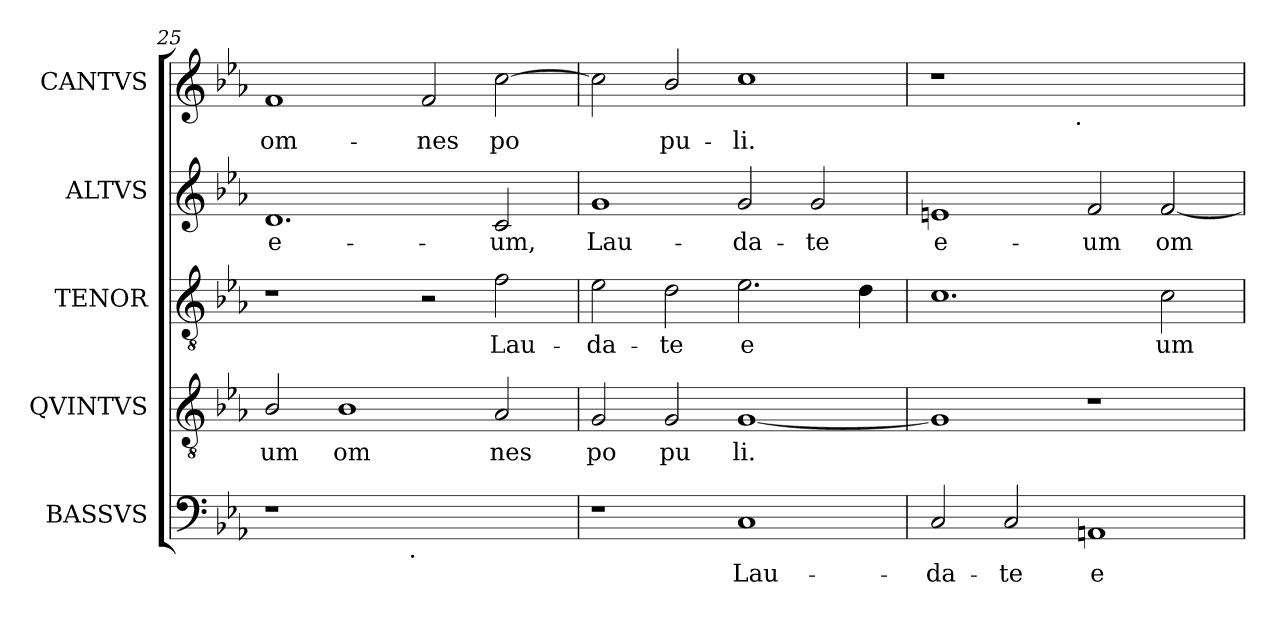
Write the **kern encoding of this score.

**kern	**text	**kern	**text	**kern	**text	**kern	**text	**kern	**text
*part5	*part5	*part4	*part4	*part3	*part3	*part2	*part2	*part1	*part1
*staff5	*staff5	*staff4	*staff4	*staff3	*staff3	*staff2	*staff2	*staff1	*staff1
*I"BASSVS	*	*I"QVINTVS	*	*I"TENOR	*	*I"ALTVS	*	*I"CANTVS	*
*clefF4	*	*clefGv2	*	*clefGv2	*	*clefG2	*	*clefG2	*
*k[b-e-a-]	*	*k[b-e-a-]	*	*k[b-e-a-]	*	*k[b-e-a-]	*	*k[b-e-a-]	*
*E-:	*	*E-:	*	*E-:	*	*E-:	*	*E-:	*
=25	=25	=25	=25	=25	=25	=25	=25	=25	=25
!	!	!	!LO:LY:b:cj	!	!	!	!LO:LY:b:cj	!	!LO:LY:b:cj
*^	*	*	*	*	*	*	*	*	*
1r	2ryy	.	2B-/	um	1r	.	1.d	e-	1f	om-
!	!	!	!	!LO:LY:b:cj	!	!	!	!	!	!
.	4...ryy	.	1B-	om	.	.	.	.	.	.
!	!LO:TX:b:t=.	!	!	!	!	!	!	!	!	!
.	1ryy	.	.	.	.	.	.	.	.	.
!	!	!	!	!	!	!	!	!	!	!LO:LY:b:cj
1ryy	.	.	.	.	2r	.	.	.	2f/	-nes
!	!	!	!	!LO:LY:b:cj	!	!LO:LY:b:cj	!	!LO:LY:b:cj	!	!LO:LY:b:cj
.	.	.	2A-/	nes	2f\	Lau-	2c/	-um,	[>2cc\	po-
.	32ryy	.	.	.	.	.	.	.	.	.
=26	=26	=26	=26	=26	=26	=26	=26	=26	=26	=26
!	!	!	!	!LO:LY:b:cj	!	!LO:LY:b:cj	!	!LO:LY:b:cj	!	!LO:LY:b:cj
*v	*v	*	*	*	*	*	*	*	*	*
1r	.	2G/	po	2e-\	-da-	1g	Lau-	2cc\]	--
!	!	!	!LO:LY:b:cj	!	!LO:LY:b:cj	!	!	!	!LO:LY:b:cj
.	.	2G/	pu	2d\	-te	.	.	2b-/	-pu-
!	!LO:LY:b:cj	!	!LO:LY:b:cj	!	!LO:LY:b:cj	!	!LO:LY:b:cj	!	!LO:LY:b:cj
1C	Lau-	[<1G	li.	2.e-\	e-	2g/	-da-	1cc	-li.
!	!	!	!	!	!	!	!LO:LY:b:cj	!	!
.	.	.	.	.	.	2g/	-te	.	.
!	!	!	!	!	!LO:LY:b:cj	!	!	!	!
.	.	.	.	4d\	--	.	.	.	.
=27	=27	=27	=27	=27	=27	=27	=27	=27	=27
!	!LO:LY:b:cj	!	!LO:LY:b:cj	!	!LO:LY:b:cj	!	!LO:LY:b:cj	!	!
*	*	*	*	*	*	*	*	*^	*
2C/	-da-	1G]	.	1.c	--	1en	e-	1r	2ryy	.
!	!LO:LY:b:cj	!	!	!	!	!	!	!	!	!
2C/	-te	.	.	.	.	.	.	.	4...ryy	.
!	!	!	!	!	!	!	!	!	!LO:TX:b:t=.	!
.	.	.	.	.	.	.	.	.	1ryy	.
!	!LO:LY:b:cj	!	!	!	!	!	!LO:LY:b:cj	!	!	!
1AAn	e-	1r	.	.	.	2f/	-um	1ryy	.	.
!	!	!	!	!	!LO:LY:b:cj	!	!LO:LY:b:cj	!	!	!
.	.	.	.	2c\	-um	[<2f/	om-	.	.	.
.	.	.	.	.	.	.	.	.	32ryy	.
*	*	*	*	*	*	*	*	*v	*v	*
=	=	=	=	=	=	=	=	=	=
*-	*-	*-	*-	*-	*-	*-	*-	*-	*-
